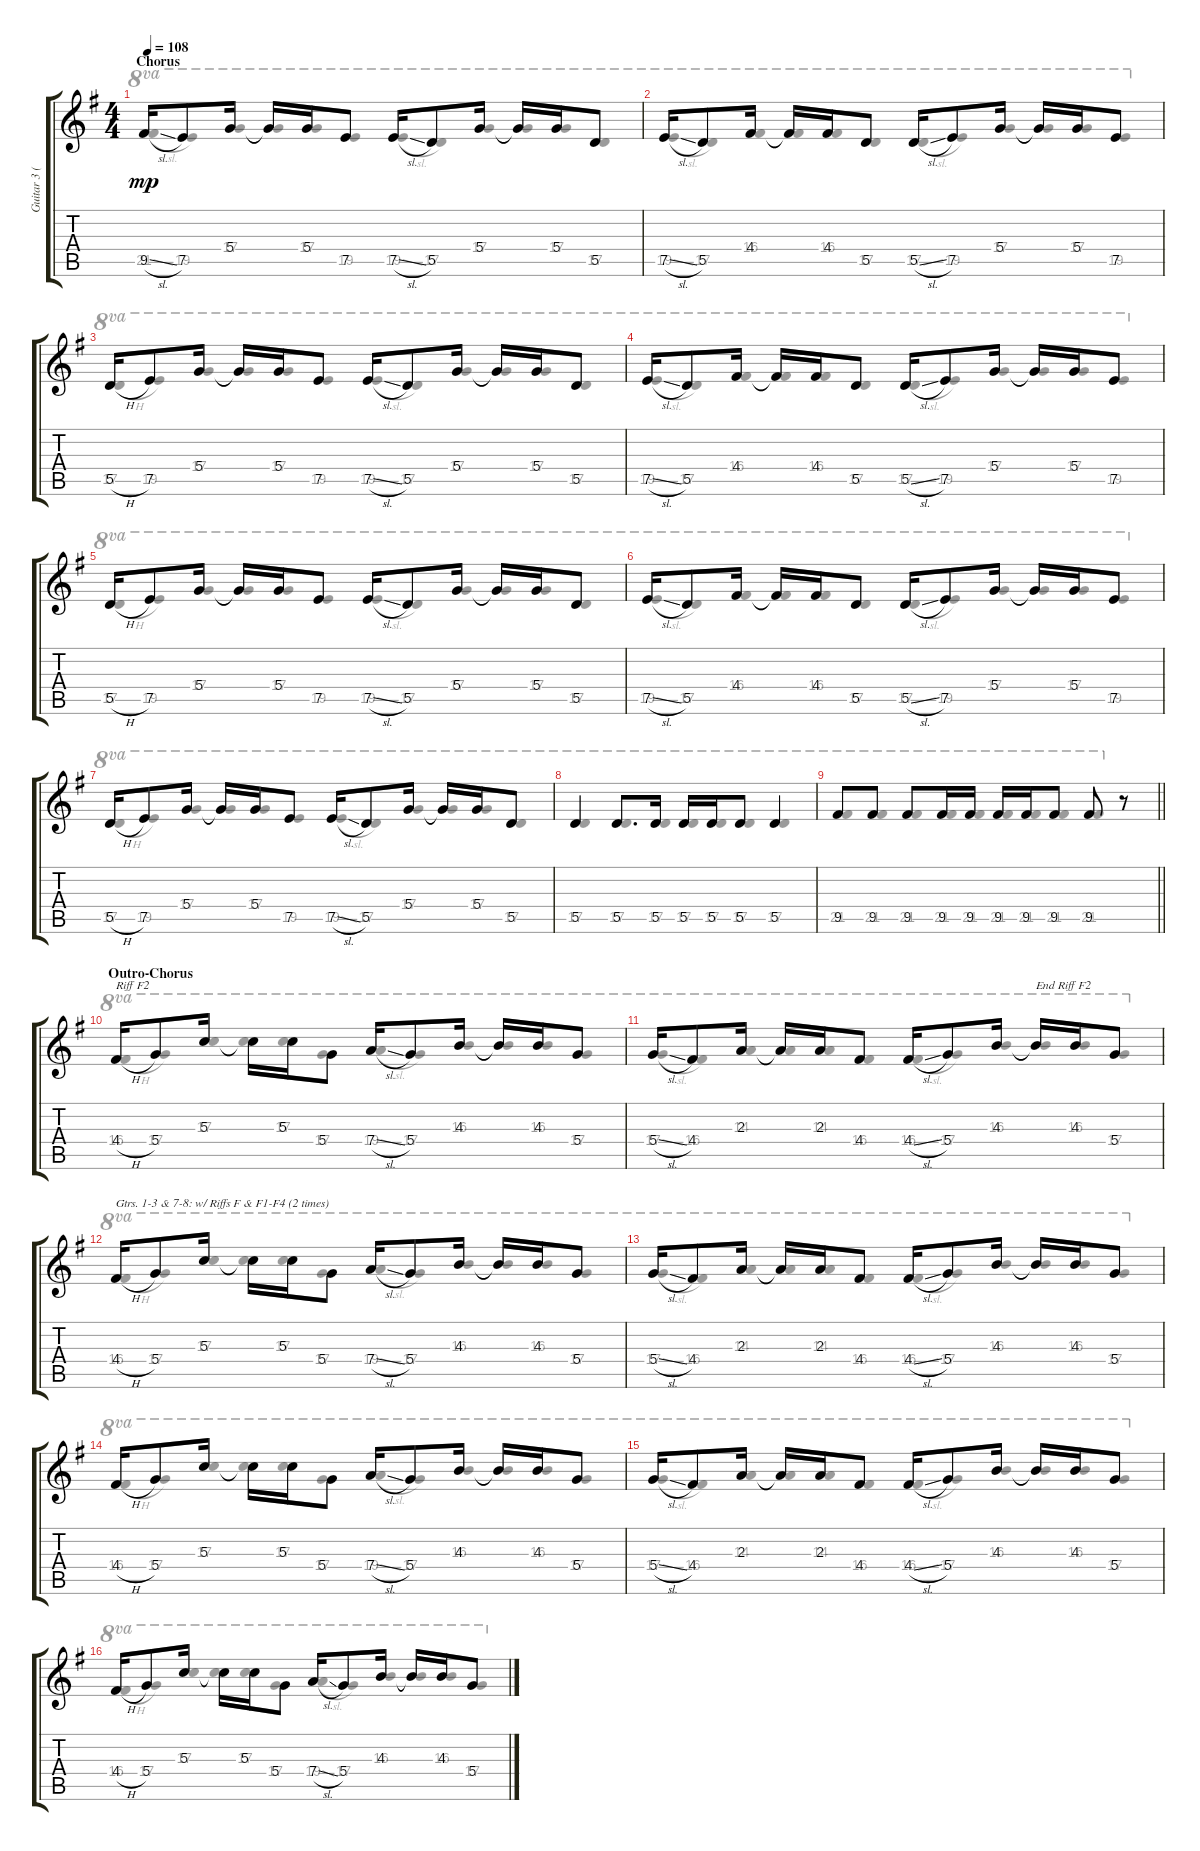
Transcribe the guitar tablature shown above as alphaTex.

\track ("Guitar 3 (clean) [+1 oct.]" "Guitar 3 (") {instrument electricguitarclean}
\staff {score tabs}
\tuning (E4 B3 G3 D3 A2 E2) {hide}
\voice
\ts (4 4)
\section ("" "Chorus")
\tempo 108
\clef g2
\ks eminor
9.5{sl}.16{dy mp} 7.5.8 5.4.16 5.4{t}.16 5.4.16 7.5.8 7.5{sl}.16 5.5.8 5.4.16 5.4{t}.16 5.4.16 5.5.8 |
7.5{sl}.16 5.5.8 4.4.16 4.4{t}.16 4.4.16 5.5.8 5.5{sl}.16 7.5.8 5.4.16 5.4{t}.16 5.4.16 7.5.8 |
5.5{h}.16 7.5.8 5.4.16 5.4{t}.16 5.4.16 7.5.8 7.5{sl}.16 5.5.8 5.4.16 5.4{t}.16 5.4.16 5.5.8 |
7.5{sl}.16 5.5.8 4.4.16 4.4{t}.16 4.4.16 5.5.8 5.5{sl}.16 7.5.8 5.4.16 5.4{t}.16 5.4.16 7.5.8 |
5.5{h}.16 7.5.8 5.4.16 5.4{t}.16 5.4.16 7.5.8 7.5{sl}.16 5.5.8 5.4.16 5.4{t}.16 5.4.16 5.5.8 |
7.5{sl}.16 5.5.8 4.4.16 4.4{t}.16 4.4.16 5.5.8 5.5{sl}.16 7.5.8 5.4.16 5.4{t}.16 5.4.16 7.5.8 |
5.5{h}.16 7.5.8 5.4.16 5.4{t}.16 5.4.16 7.5.8 7.5{sl}.16 5.5.8 5.4.16 5.4{t}.16 5.4.16 5.5.8 |
5.5.4 5.5.8{d} 5.5.16 5.5.16 5.5.16 5.5.8 5.5.4 |
\barLineRight lightlight
9.5.8 9.5.8 9.5.8 9.5.16 9.5.16 9.5.16 9.5.16 9.5.8 9.5.8 r.8 |
\section ("" "Outro-Chorus")
4.4{h}.16{txt "Riff F2"} 5.4.8 5.3.16 5.3{t}.16{beam Down} 5.3.16{beam Down} 5.4.8{beam Down} 7.4{sl}.16 5.4.8 4.3.16 4.3{t}.16 4.3.16 5.4.8 |
5.4{sl}.16 4.4.8 2.3.16 2.3{t}.16 2.3.16 4.4.8 4.4{sl}.16 5.4.8 4.3.16 4.3{t}.16{txt "End Riff F2"} 4.3.16 5.4.8 |
4.4{h}.16{txt "Gtrs. 1-3 & 7-8: w/ Riffs F & F1-F4 (2 times)"} 5.4.8 5.3.16 5.3{t}.16{beam Down} 5.3.16{beam Down} 5.4.8{beam Down} 7.4{sl}.16 5.4.8 4.3.16 4.3{t}.16 4.3.16 5.4.8 |
5.4{sl}.16 4.4.8 2.3.16 2.3{t}.16 2.3.16 4.4.8 4.4{sl}.16 5.4.8 4.3.16 4.3{t}.16 4.3.16 5.4.8 |
4.4{h}.16 5.4.8 5.3.16 5.3{t}.16{beam Down} 5.3.16{beam Down} 5.4.8{beam Down} 7.4{sl}.16 5.4.8 4.3.16 4.3{t}.16 4.3.16 5.4.8 |
5.4{sl}.16 4.4.8 2.3.16 2.3{t}.16 2.3.16 4.4.8 4.4{sl}.16 5.4.8 4.3.16 4.3{t}.16 4.3.16 5.4.8 |
4.4{h}.16 5.4.8 5.3.16 5.3{t}.16{beam Down} 5.3.16{beam Down} 5.4.8{beam Down} 7.4{sl}.16 5.4.8 4.3.16 4.3{t}.16 4.3.16 5.4.8
\voice
\clef g2
\ottava regular
\simile none
\ks eminor
21.5{sl}.16{ot 8va dy mp beam Up} 19.5.8{ot 8va beam Up} 17.4.16{ot 8va beam Up} 17.4{t}.16{ot 8va beam Up} 17.4.16{ot 8va beam Up} 19.5.8{ot 8va beam Up} 19.5{sl}.16{ot 8va beam Up} 17.5.8{ot 8va beam Up} 17.4.16{ot 8va beam Up} 17.4{t}.16{ot 8va beam Up} 17.4.16{ot 8va beam Up} 17.5.8{ot 8va beam Up} |
19.5{sl}.16{ot 8va beam Up} 17.5.8{ot 8va beam Up} 16.4.16{ot 8va beam Up} 16.4{t}.16{ot 8va beam Up} 16.4.16{ot 8va beam Up} 17.5.8{ot 8va beam Up} 17.5{sl}.16{ot 8va beam Up} 19.5.8{ot 8va beam Up} 17.4.16{ot 8va beam Up} 17.4{t}.16{ot 8va beam Up} 17.4.16{ot 8va beam Up} 19.5.8{ot 8va beam Up} |
17.5{h}.16{ot 8va beam Up} 19.5.8{ot 8va beam Up} 17.4.16{ot 8va beam Up} 17.4{t}.16{ot 8va beam Up} 17.4.16{ot 8va beam Up} 19.5.8{ot 8va beam Up} 19.5{sl}.16{ot 8va beam Up} 17.5.8{ot 8va beam Up} 17.4.16{ot 8va beam Up} 17.4{t}.16{ot 8va beam Up} 17.4.16{ot 8va beam Up} 17.5.8{ot 8va beam Up} |
19.5{sl}.16{ot 8va beam Up} 17.5.8{ot 8va beam Up} 16.4.16{ot 8va beam Up} 16.4{t}.16{ot 8va beam Up} 16.4.16{ot 8va beam Up} 17.5.8{ot 8va beam Up} 17.5{sl}.16{ot 8va beam Up} 19.5.8{ot 8va beam Up} 17.4.16{ot 8va beam Up} 17.4{t}.16{ot 8va beam Up} 17.4.16{ot 8va beam Up} 19.5.8{ot 8va beam Up} |
17.5{h}.16{ot 8va beam Up} 19.5.8{ot 8va beam Up} 17.4.16{ot 8va beam Up} 17.4{t}.16{ot 8va beam Up} 17.4.16{ot 8va beam Up} 19.5.8{ot 8va beam Up} 19.5{sl}.16{ot 8va beam Up} 17.5.8{ot 8va beam Up} 17.4.16{ot 8va beam Up} 17.4{t}.16{ot 8va beam Up} 17.4.16{ot 8va beam Up} 17.5.8{ot 8va beam Up} |
19.5{sl}.16{ot 8va beam Up} 17.5.8{ot 8va beam Up} 16.4.16{ot 8va beam Up} 16.4{t}.16{ot 8va beam Up} 16.4.16{ot 8va beam Up} 17.5.8{ot 8va beam Up} 17.5{sl}.16{ot 8va beam Up} 19.5.8{ot 8va beam Up} 17.4.16{ot 8va beam Up} 17.4{t}.16{ot 8va beam Up} 17.4.16{ot 8va beam Up} 19.5.8{ot 8va beam Up} |
17.5{h}.16{ot 8va beam Up} 19.5.8{ot 8va beam Up} 17.4.16{ot 8va beam Up} 17.4{t}.16{ot 8va beam Up} 17.4.16{ot 8va beam Up} 19.5.8{ot 8va beam Up} 19.5{sl}.16{ot 8va beam Up} 17.5.8{ot 8va beam Up} 17.4.16{ot 8va beam Up} 17.4{t}.16{ot 8va beam Up} 17.4.16{ot 8va beam Up} 17.5.8{ot 8va beam Up} |
17.5.4{ot 8va beam Up} 17.5.8{d ot 8va beam Up} 17.5.16{ot 8va beam Up} 17.5.16{ot 8va beam Up} 17.5.16{ot 8va beam Up} 17.5.8{ot 8va beam Up} 17.5.4{ot 8va beam Up} |
\barLineRight lightlight
21.5.8{ot 8va beam Up} 21.5.8{ot 8va beam Up} 21.5.8{ot 8va beam Up} 21.5.16{ot 8va beam Up} 21.5.16{ot 8va beam Up} 21.5.16{ot 8va beam Up} 21.5.16{ot 8va beam Up} 21.5.8{ot 8va beam Up} 21.5.8{ot 8va beam Up} r.8 |
16.4{h}.16{ot 8va beam Up} 17.4.8{ot 8va beam Up} 17.3.16{ot 8va beam Up} 17.3{t}.16{ot 8va} 17.3.16{ot 8va} 17.4.8{ot 8va} 19.4{sl}.16{ot 8va beam Up} 17.4.8{ot 8va beam Up} 16.3.16{ot 8va beam Up} 16.3{t}.16{ot 8va beam Up} 16.3.16{ot 8va beam Up} 17.4.8{ot 8va beam Up} |
17.4{sl}.16{ot 8va beam Up} 16.4.8{ot 8va beam Up} 14.3.16{ot 8va beam Up} 14.3{t}.16{ot 8va beam Up} 14.3.16{ot 8va beam Up} 16.4.8{ot 8va beam Up} 16.4{sl}.16{ot 8va beam Up} 17.4.8{ot 8va beam Up} 16.3.16{ot 8va beam Up} 16.3{t}.16{ot 8va beam Up} 16.3.16{ot 8va beam Up} 17.4.8{ot 8va beam Up} |
16.4{h}.16{ot 8va beam Up} 17.4.8{ot 8va beam Up} 17.3.16{ot 8va beam Up} 17.3{t}.16{ot 8va} 17.3.16{ot 8va} 17.4.8{ot 8va} 19.4{sl}.16{ot 8va beam Up} 17.4.8{ot 8va beam Up} 16.3.16{ot 8va beam Up} 16.3{t}.16{ot 8va beam Up} 16.3.16{ot 8va beam Up} 17.4.8{ot 8va beam Up} |
17.4{sl}.16{ot 8va beam Up} 16.4.8{ot 8va beam Up} 14.3.16{ot 8va beam Up} 14.3{t}.16{ot 8va beam Up} 14.3.16{ot 8va beam Up} 16.4.8{ot 8va beam Up} 16.4{sl}.16{ot 8va beam Up} 17.4.8{ot 8va beam Up} 16.3.16{ot 8va beam Up} 16.3{t}.16{ot 8va beam Up} 16.3.16{ot 8va beam Up} 17.4.8{ot 8va beam Up} |
16.4{h}.16{ot 8va beam Up} 17.4.8{ot 8va beam Up} 17.3.16{ot 8va beam Up} 17.3{t}.16{ot 8va} 17.3.16{ot 8va} 17.4.8{ot 8va} 19.4{sl}.16{ot 8va beam Up} 17.4.8{ot 8va beam Up} 16.3.16{ot 8va beam Up} 16.3{t}.16{ot 8va beam Up} 16.3.16{ot 8va beam Up} 17.4.8{ot 8va beam Up} |
17.4{sl}.16{ot 8va beam Up} 16.4.8{ot 8va beam Up} 14.3.16{ot 8va beam Up} 14.3{t}.16{ot 8va beam Up} 14.3.16{ot 8va beam Up} 16.4.8{ot 8va beam Up} 16.4{sl}.16{ot 8va beam Up} 17.4.8{ot 8va beam Up} 16.3.16{ot 8va beam Up} 16.3{t}.16{ot 8va beam Up} 16.3.16{ot 8va beam Up} 17.4.8{ot 8va beam Up} |
16.4{h}.16{ot 8va beam Up} 17.4.8{ot 8va beam Up} 17.3.16{ot 8va beam Up} 17.3{t}.16{ot 8va} 17.3.16{ot 8va} 17.4.8{ot 8va} 19.4{sl}.16{ot 8va beam Up} 17.4.8{ot 8va beam Up} 16.3.16{ot 8va beam Up} 16.3{t}.16{ot 8va beam Up} 16.3.16{ot 8va beam Up} 17.4.8{ot 8va beam Up}
